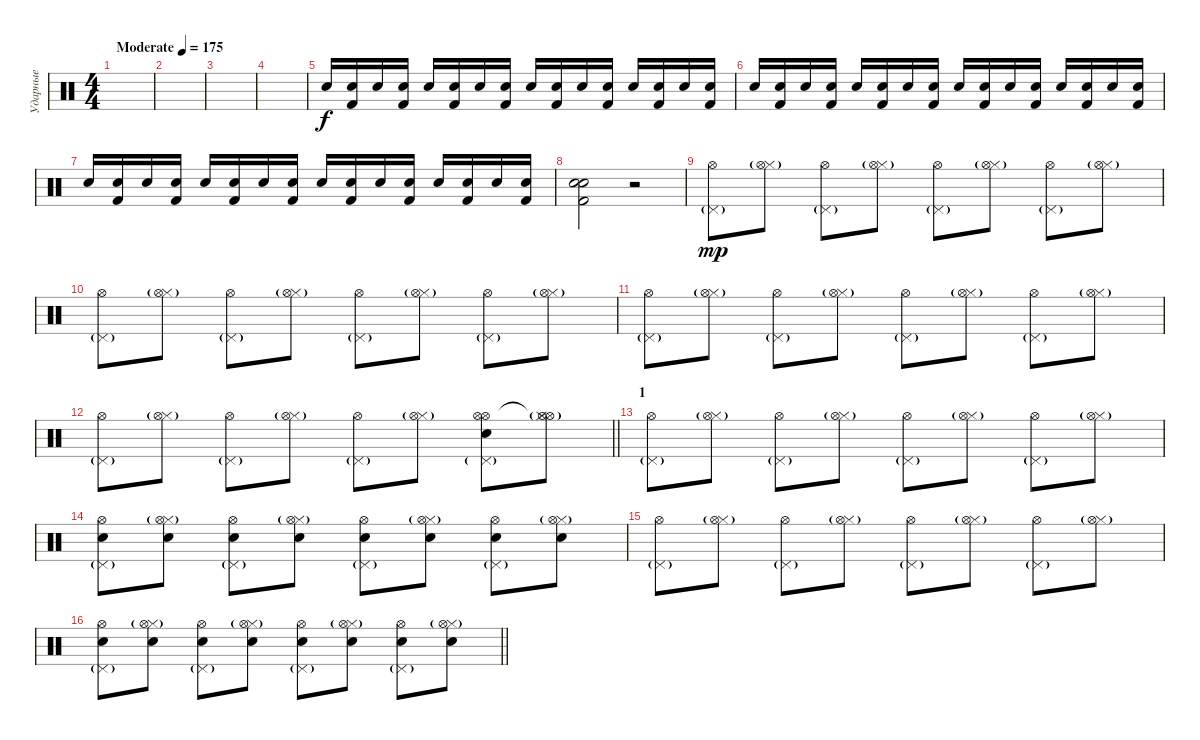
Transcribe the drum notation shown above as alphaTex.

\track ("Ударные" "Ударные") {instrument percussion}
\staff {score}
\articulation defaults
\ts (4 4)
\tempo (175 "Moderate")
\clef neutral
\ks c
|
|
|
|
"Electric Snare (hit)".16 ("Electric Snare (hit)" "Kick (hit) 2").16 "Electric Snare (hit)".16 ("Electric Snare (hit)" "Kick (hit) 2").16 "Electric Snare (hit)".16 ("Electric Snare (hit)" "Kick (hit) 2").16 "Electric Snare (hit)".16 ("Electric Snare (hit)" "Kick (hit) 2").16 "Electric Snare (hit)".16 ("Electric Snare (hit)" "Kick (hit) 2").16 "Electric Snare (hit)".16 ("Electric Snare (hit)" "Kick (hit) 2").16 "Electric Snare (hit)".16 ("Electric Snare (hit)" "Kick (hit) 2").16 "Electric Snare (hit)".16 ("Electric Snare (hit)" "Kick (hit) 2").16 |
"Electric Snare (hit)".16 ("Electric Snare (hit)" "Kick (hit) 2").16 "Electric Snare (hit)".16 ("Electric Snare (hit)" "Kick (hit) 2").16 "Electric Snare (hit)".16 ("Electric Snare (hit)" "Kick (hit) 2").16 "Electric Snare (hit)".16 ("Electric Snare (hit)" "Kick (hit) 2").16 "Electric Snare (hit)".16 ("Electric Snare (hit)" "Kick (hit) 2").16 "Electric Snare (hit)".16 ("Electric Snare (hit)" "Kick (hit) 2").16 "Electric Snare (hit)".16 ("Electric Snare (hit)" "Kick (hit) 2").16 "Electric Snare (hit)".16 ("Electric Snare (hit)" "Kick (hit) 2").16 |
"Electric Snare (hit)".16 ("Electric Snare (hit)" "Kick (hit) 2").16 "Electric Snare (hit)".16 ("Electric Snare (hit)" "Kick (hit) 2").16 "Electric Snare (hit)".16 ("Electric Snare (hit)" "Kick (hit) 2").16 "Electric Snare (hit)".16 ("Electric Snare (hit)" "Kick (hit) 2").16 "Electric Snare (hit)".16 ("Electric Snare (hit)" "Kick (hit) 2").16 "Electric Snare (hit)".16 ("Electric Snare (hit)" "Kick (hit) 2").16 "Electric Snare (hit)".16 ("Electric Snare (hit)" "Kick (hit) 2").16 "Electric Snare (hit)".16 ("Electric Snare (hit)" "Kick (hit) 2").16 |
("Electric Snare (hit)" "Snare (hit) 2" "Kick (hit) 2").2 r.2 |
("Pedal Hi-Hat (hit)"{g} "Hi-Hat (open)").8{dy mp} ("Hi-Hat (closed)"{g} "Hi-Hat (open)"{g}).8 ("Pedal Hi-Hat (hit)"{g} "Hi-Hat (open)").8 ("Hi-Hat (closed)"{g} "Hi-Hat (open)"{g}).8 ("Pedal Hi-Hat (hit)"{g} "Hi-Hat (open)").8 ("Hi-Hat (closed)"{g} "Hi-Hat (open)"{g}).8 ("Pedal Hi-Hat (hit)"{g} "Hi-Hat (open)").8 ("Hi-Hat (closed)"{g} "Hi-Hat (open)"{g}).8 |
("Pedal Hi-Hat (hit)"{g} "Hi-Hat (open)").8 ("Hi-Hat (closed)"{g} "Hi-Hat (open)"{g}).8 ("Pedal Hi-Hat (hit)"{g} "Hi-Hat (open)").8 ("Hi-Hat (closed)"{g} "Hi-Hat (open)"{g}).8 ("Pedal Hi-Hat (hit)"{g} "Hi-Hat (open)").8 ("Hi-Hat (closed)"{g} "Hi-Hat (open)"{g}).8 ("Pedal Hi-Hat (hit)"{g} "Hi-Hat (open)").8 ("Hi-Hat (closed)"{g} "Hi-Hat (open)"{g}).8 |
("Pedal Hi-Hat (hit)"{g} "Hi-Hat (open)").8 ("Hi-Hat (closed)"{g} "Hi-Hat (open)"{g}).8 ("Pedal Hi-Hat (hit)"{g} "Hi-Hat (open)").8 ("Hi-Hat (closed)"{g} "Hi-Hat (open)"{g}).8 ("Pedal Hi-Hat (hit)"{g} "Hi-Hat (open)").8 ("Hi-Hat (closed)"{g} "Hi-Hat (open)"{g}).8 ("Pedal Hi-Hat (hit)"{g} "Hi-Hat (open)").8 ("Hi-Hat (closed)"{g} "Hi-Hat (open)"{g}).8 |
\barLineRight lightlight
("Pedal Hi-Hat (hit)"{g} "Hi-Hat (open)").8 ("Hi-Hat (closed)"{g} "Hi-Hat (open)"{g}).8 ("Pedal Hi-Hat (hit)"{g} "Hi-Hat (open)").8 ("Hi-Hat (closed)"{g} "Hi-Hat (open)"{g}).8 ("Pedal Hi-Hat (hit)"{g} "Hi-Hat (open)").8 ("Hi-Hat (closed)"{g} "Hi-Hat (open)"{g}).8 ("Hi-Hat (open)" "Pedal Hi-Hat (hit)"{g} "Hi-Hat (open)" "Snare (hit) 2").8 ("Hi-Hat (open)"{t} "Hi-Hat (closed)"{g} "Hi-Hat (open)"{g}).8 |
\section ("" "1")
("Pedal Hi-Hat (hit)"{g} "Hi-Hat (open)").8 ("Hi-Hat (closed)"{g} "Hi-Hat (open)"{g}).8 ("Pedal Hi-Hat (hit)"{g} "Hi-Hat (open)").8 ("Hi-Hat (closed)"{g} "Hi-Hat (open)"{g}).8 ("Pedal Hi-Hat (hit)"{g} "Hi-Hat (open)").8 ("Hi-Hat (closed)"{g} "Hi-Hat (open)"{g}).8 ("Pedal Hi-Hat (hit)"{g} "Hi-Hat (open)").8 ("Hi-Hat (closed)"{g} "Hi-Hat (open)"{g}).8 |
("Pedal Hi-Hat (hit)"{g} "Hi-Hat (open)" "Electric Snare (hit)").8 ("Hi-Hat (closed)"{g} "Hi-Hat (open)"{g} "Electric Snare (hit)").8 ("Pedal Hi-Hat (hit)"{g} "Hi-Hat (open)" "Electric Snare (hit)").8 ("Hi-Hat (closed)"{g} "Hi-Hat (open)"{g} "Electric Snare (hit)").8 ("Pedal Hi-Hat (hit)"{g} "Hi-Hat (open)" "Electric Snare (hit)").8 ("Hi-Hat (closed)"{g} "Hi-Hat (open)"{g} "Electric Snare (hit)").8 ("Pedal Hi-Hat (hit)"{g} "Hi-Hat (open)" "Electric Snare (hit)").8 ("Hi-Hat (closed)"{g} "Hi-Hat (open)"{g} "Electric Snare (hit)").8 |
("Pedal Hi-Hat (hit)"{g} "Hi-Hat (open)").8 ("Hi-Hat (closed)"{g} "Hi-Hat (open)"{g}).8 ("Pedal Hi-Hat (hit)"{g} "Hi-Hat (open)").8 ("Hi-Hat (closed)"{g} "Hi-Hat (open)"{g}).8 ("Pedal Hi-Hat (hit)"{g} "Hi-Hat (open)").8 ("Hi-Hat (closed)"{g} "Hi-Hat (open)"{g}).8 ("Pedal Hi-Hat (hit)"{g} "Hi-Hat (open)").8 ("Hi-Hat (closed)"{g} "Hi-Hat (open)"{g}).8 |
\barLineRight lightlight
("Pedal Hi-Hat (hit)"{g} "Hi-Hat (open)" "Electric Snare (hit)").8 ("Hi-Hat (closed)"{g} "Hi-Hat (open)"{g} "Electric Snare (hit)").8 ("Pedal Hi-Hat (hit)"{g} "Hi-Hat (open)" "Electric Snare (hit)").8 ("Hi-Hat (closed)"{g} "Hi-Hat (open)"{g} "Electric Snare (hit)").8 ("Pedal Hi-Hat (hit)"{g} "Hi-Hat (open)" "Electric Snare (hit)").8 ("Hi-Hat (closed)"{g} "Hi-Hat (open)"{g} "Electric Snare (hit)").8 ("Pedal Hi-Hat (hit)"{g} "Hi-Hat (open)" "Electric Snare (hit)").8 ("Hi-Hat (closed)"{g} "Hi-Hat (open)"{g} "Electric Snare (hit)").8
